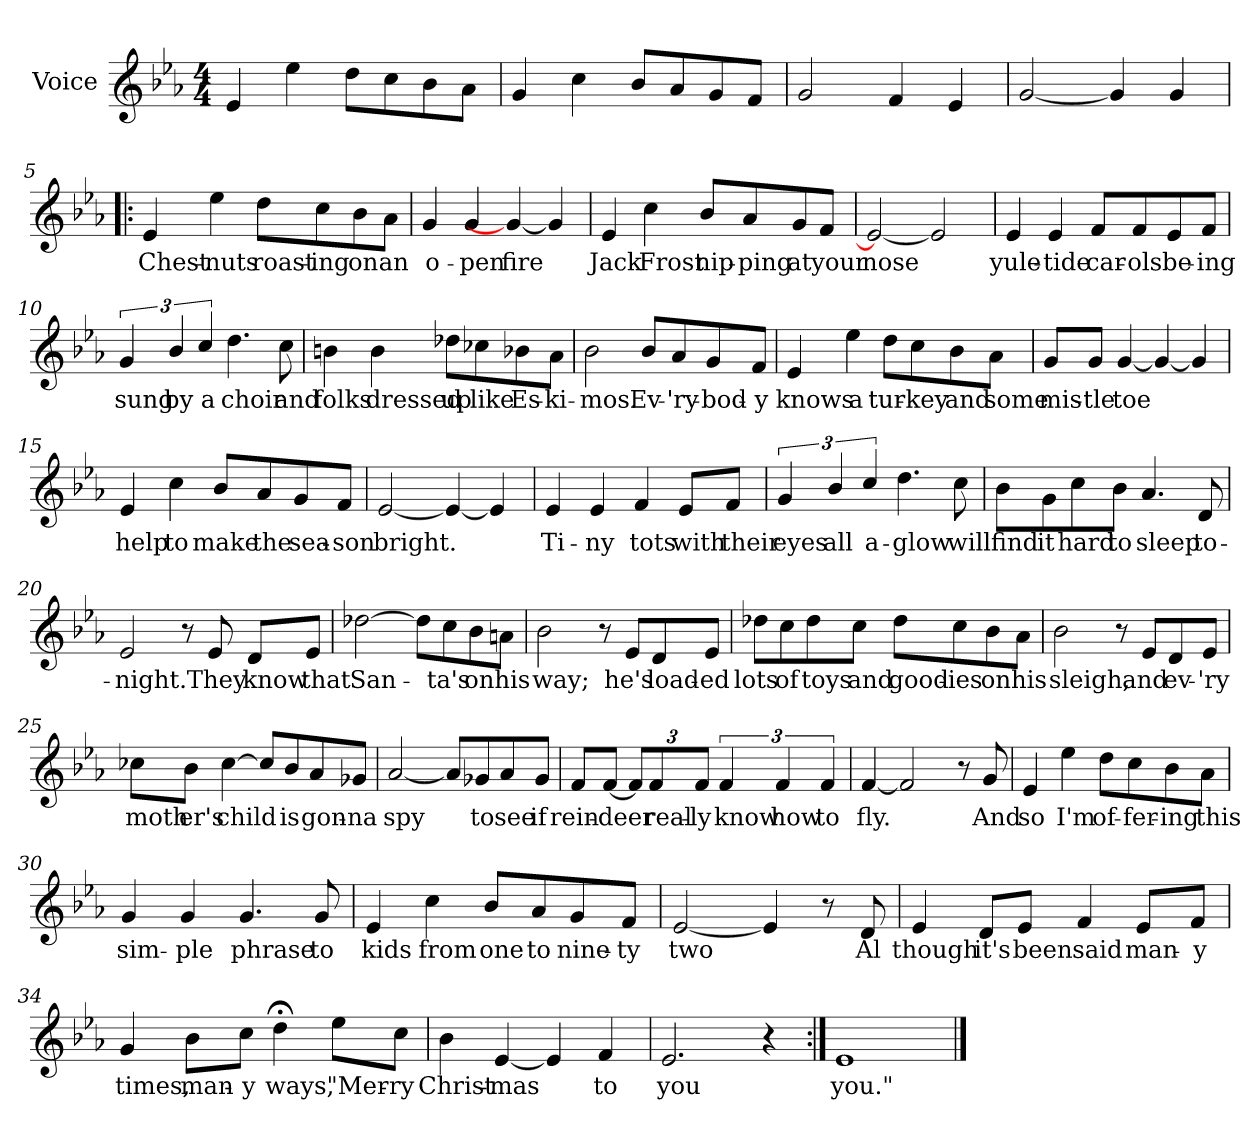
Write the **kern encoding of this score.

**kern	**text
*part1	*part1
*staff1	*staff1
*I"Voice	*
*clefG2	*
*k[b-e-a-]	*
*E-:	*
*M4/4	*
=1	=1
4e-/	.
4ee-\	.
8dd\L	.
8cc\	.
8b-\	.
8a-\J	.
=2	=2
4g/	.
4cc\	.
8b-/L	.
8a-/	.
8g/	.
8f/J	.
=3	=3
2g/	.
4f/	.
4e-/	.
=4	=4
[2g/	.
4g/]	.
4g/	.
!!LO:LB:g=z
=5!|:	=5!|:
4e-/	Chest-
4ee-\	-nuts
8dd\L	roast-
8cc\	-ing
8b-\	on
8a-\J	an
=6	=6
4g/	o-
4g/	-pen
4g/_	fire
4g/]	.
=7	=7
4e-/	Jack
4cc\	Frost
8b-/L	nip-
8a-/	-ping
8g/	at
8f/J	your
=8	=8
2e-/_	nose
2e-/]	.
=9	=9
4e-/	yule-
4e-/	-tide
8f/L	car-
8f/	-ols
8e-/	be-
8f/J	-ing
!!LO:LB:g=z
=10	=10
6g/	sung
6b-/	by
6cc/	a
4.dd\	choir
8cc\	and
=11	=11
4bn\	folks
4b\	dressed
8dd-X\L	up
8cc-X\	like
8b-X\	Es-
8a-\J	-ki-
=12	=12
2b-\	-mos.
8b-/L	Ev-
8a-/	-'ry-
8g/	-bod-
8f/J	-y
=13	=13
4e-/	knows
4ee-\	a
8dd\L	tur-
8cc\	-key
8b-\	and
8a-\J	some
!!LO:LB:g=z
=14	=14
8g/L	mis-
8g/J	-tle
[4g/	toe
4g/_	.
4g/]	.
=15	=15
4e-/	help
4cc\	to
8b-/L	make
8a-/	the
8g/	sea-
8f/J	-son
=16	=16
[2e-/	bright.
4e-/_	.
4e-/]	.
!!LO:LB:g=z
=17	=17
4e-/	Ti-
4e-/	-ny
4f/	tots
8e-/L	with
8f/J	their
=18	=18
6g/	eyes
6b-/	all
6cc/	a-
4.dd\	-glow
8cc\	will
=19	=19
8b-\L	find
8g\	it
8cc\	hard
8b-\J	to
4.a-/	sleep
8d/	to-
!!LO:LB:g=z
=20	=20
2e-/	night.
8r	.
8e-/	They
8d/L	know
8e-/J	that
=21	=21
[2dd-X\	San-
8dd-\L]	.
8cc\	-ta's
8b-\	on
8an\J	his
=22	=22
2b-\	way;
8r	.
8e-/L	he's
8d/	load-
8e-/J	-ed
!!LO:LB:g=z
=23	=23
8dd-X\L	lots
8cc\	of
8dd-\	toys
8cc\J	and
8dd-\L	good-
8cc\	-ies
8b-\	on
8a-\J	his
=24	=24
2b-\	sleigh,
8r	.
8e-/L	and
8d/	ev-
8e-/J	-'ry
=25	=25
8cc-X\L	-moth
8b-\J	er's
[4cc-\	child
8cc-/L]	.
8b-/	is
8a-/	gon-
8g-X/J	-na
=26	=26
[2a-/	spy
8a-/L]	.
8g-X/	to
8a-/	see
8g-/J	if
!!LO:LB:g=z
=27	=27
8f/L	rein-
[8f/J	-deer
*Xbrackettup	*
12f/L]	.
12f/	real-
12f/J	-ly
*brackettup	*
6f/	know
6f/	how
6f/	to
=28	=28
[4f/	fly.
2f/]	.
8r	.
8g/	And
=29	=29
4e-/	so
4ee-\	I'm
8dd\L	of-
8cc\	-fer-
8b-\	-ing
8a-\J	this
=30	=30
4g/	sim-
4g/	-ple
4.g/	phrase
8g/	to
!!LO:LB:g=z
=31	=31
4e-/	kids
4cc\	from
8b-/L	one
8a-/	to
8g/	nine-
8f/J	-ty
=32	=32
[2e-/	two
4e-/]	.
8r	.
8d/	Al
=33	=33
4e-/	-though
8d/L	it's
8e-/J	been
4f/	said
8e-/L	man-
8f/J	-y
=34	=34
4g/	times,
8b-\L	man-
8cc\J	-y
4dd;<\	ways,
8ee-\L	"Mer-
8cc\J	-ry
!!LO:LB:g=z
=35	=35
4b-\	Christ-
[4e-/	-mas
4e-/]	.
4f/	to
=36	=36
2.e-/	you
4r	.
=37:|!	=37:|!
1e-	you."
==	==
*-	*-
